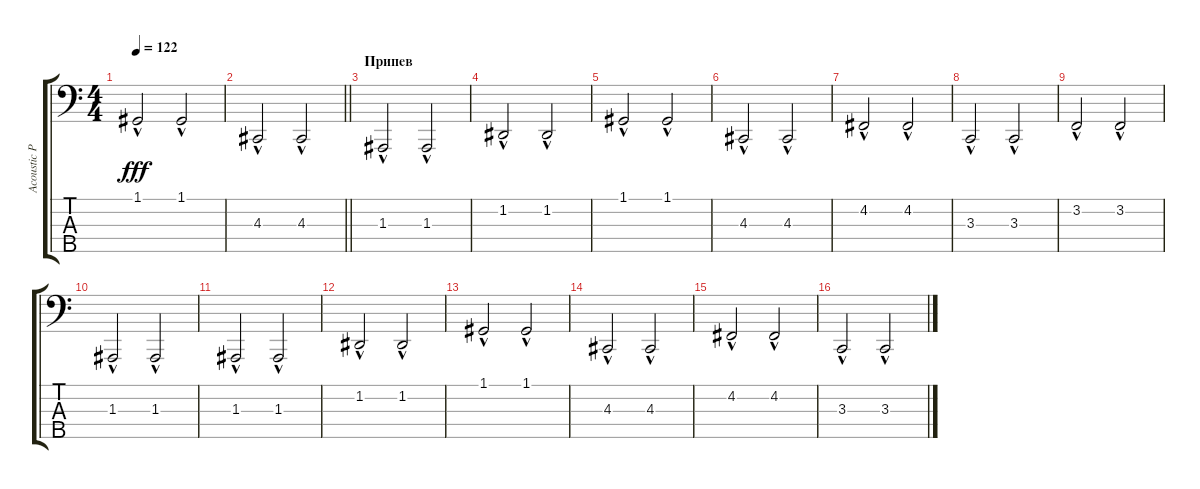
\track ("Acoustic Piano (Staff 2)" "Acoustic P") {instrument acousticgrandpiano}
\staff {score tabs}
\tuning (G2 D2 A1 E1 B0) {hide}
\ts (4 4)
\tempo 122
\clef f4
\ks c
1.1{hac}.2{dy fff} 1.1{hac}.2 |
\barLineRight lightlight
4.3{hac}.2 4.3{hac}.2 |
\section ("" "Припев")
1.3{hac}.2 1.3{hac}.2 |
1.2{hac}.2 1.2{hac}.2 |
1.1{hac}.2 1.1{hac}.2 |
4.3{hac}.2 4.3{hac}.2 |
4.2{hac}.2 4.2{hac}.2 |
3.3{hac}.2 3.3{hac}.2 |
3.2{hac}.2 3.2{hac}.2 |
1.3{hac}.2 1.3{hac}.2 |
1.3{hac}.2 1.3{hac}.2 |
1.2{hac}.2 1.2{hac}.2 |
1.1{hac}.2 1.1{hac}.2 |
4.3{hac}.2 4.3{hac}.2 |
4.2{hac}.2 4.2{hac}.2 |
3.3{hac}.2 3.3{hac}.2
